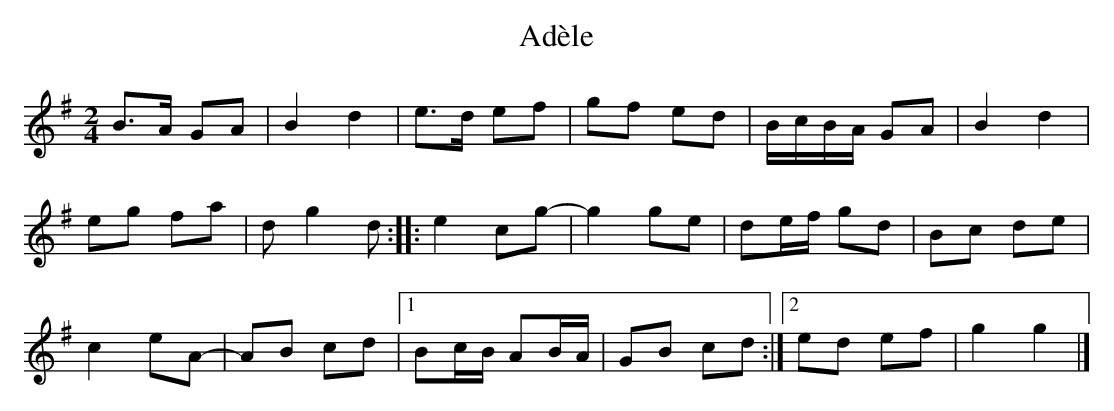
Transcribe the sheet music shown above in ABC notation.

X:1
T:Adèle
L:1/8
M:2/4
K:G major
B>A GA|B2 d2|e>d ef|gf ed|B/c/B/A/ GA|B2 d2|
eg fa|dg2d::e2 cg-|g2 ge|de/f/ gd|Bc de|
c2 eA-|AB cd|1Bc/B/ AB/A/|GB cd:|2ed ef|g2 g2|]
